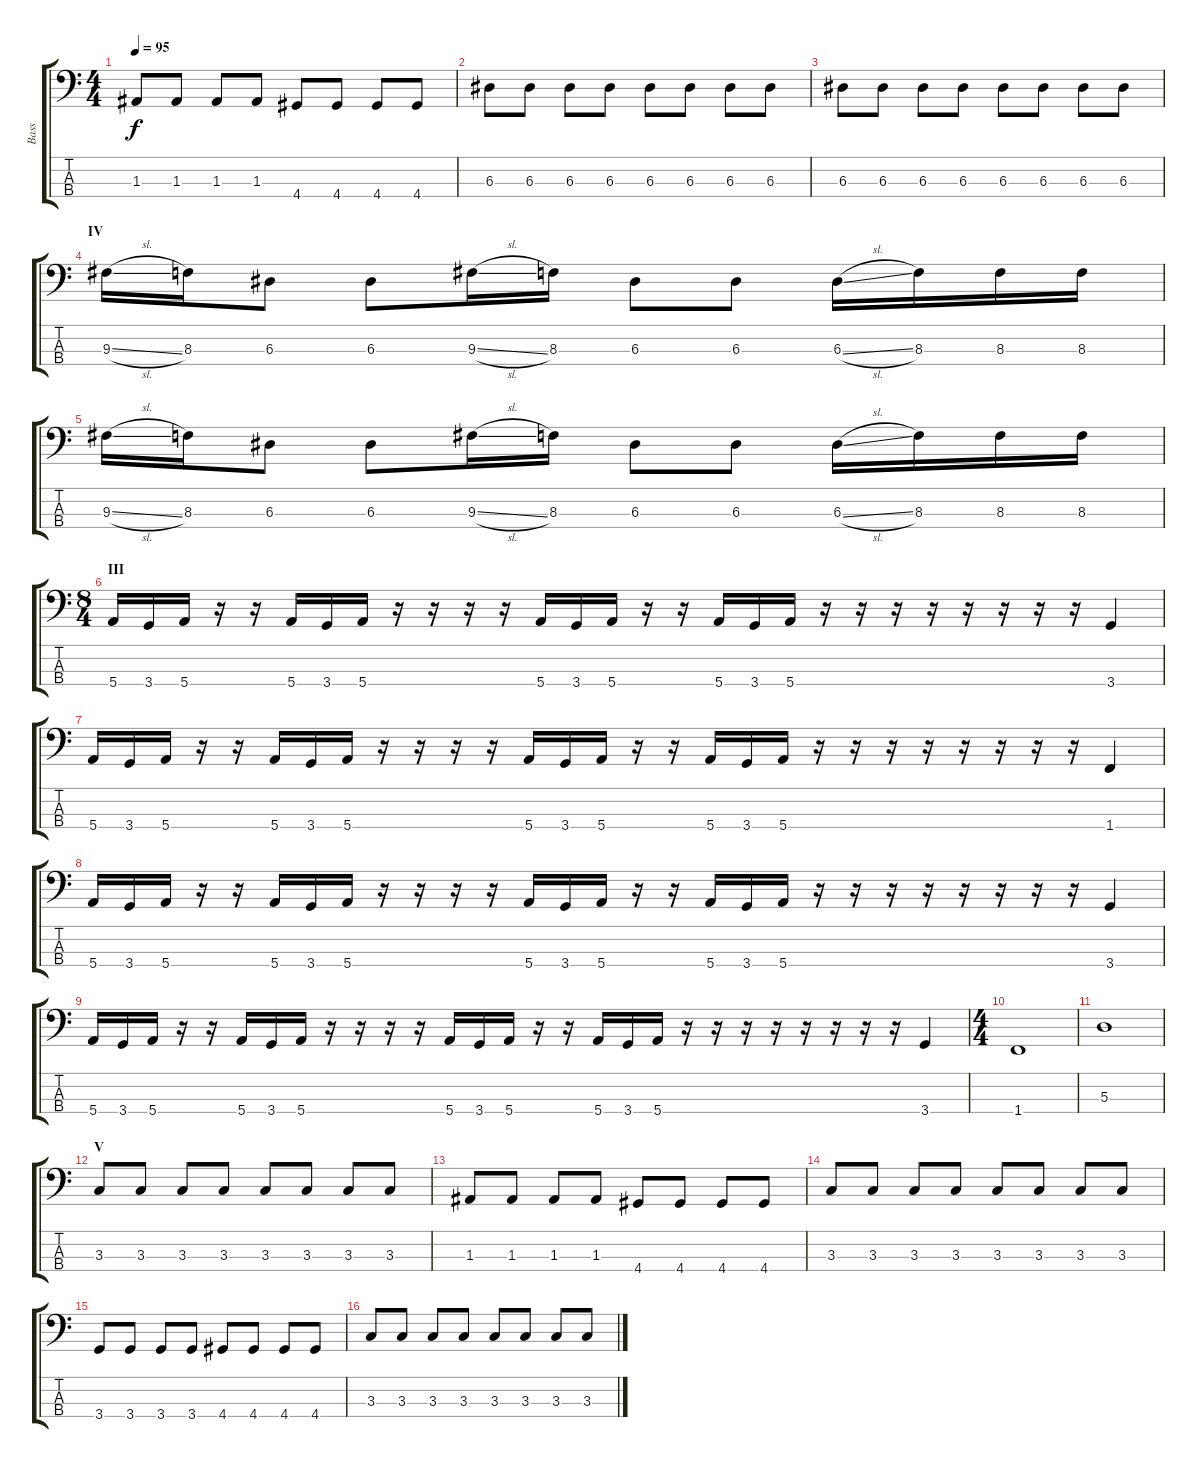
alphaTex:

\track ("Bass" "Bass") {instrument electricbassfinger}
\staff {score tabs}
\tuning (G2 D2 A1 E1) {hide}
\ts (4 4)
\tempo 95
\clef f4
\ks c
1.3.8{dy f} 1.3.8 1.3.8 1.3.8 4.4.8 4.4.8 4.4.8 4.4.8 |
6.3.8 6.3.8 6.3.8 6.3.8 6.3.8 6.3.8 6.3.8 6.3.8 |
6.3.8 6.3.8 6.3.8 6.3.8 6.3.8 6.3.8 6.3.8 6.3.8 |
\section ("" "IV")
9.3{sl}.16 8.3.16 6.3.8 6.3.8 9.3{sl}.16 8.3.16 6.3.8 6.3.8 6.3{sl}.16 8.3.16 8.3.16 8.3.16 |
9.3{sl}.16 8.3.16 6.3.8 6.3.8 9.3{sl}.16 8.3.16 6.3.8 6.3.8 6.3{sl}.16 8.3.16 8.3.16 8.3.16 |
\ts (8 4)
\section ("" "III")
5.4.16 3.4.16 5.4.16 r.16 r.16 5.4.16 3.4.16 5.4.16 r.16 r.16 r.16 r.16 5.4.16 3.4.16 5.4.16 r.16 r.16 5.4.16 3.4.16 5.4.16 r.16 r.16 r.16 r.16 r.16 r.16 r.16 r.16 3.4.4 |
5.4.16 3.4.16 5.4.16 r.16 r.16 5.4.16 3.4.16 5.4.16 r.16 r.16 r.16 r.16 5.4.16 3.4.16 5.4.16 r.16 r.16 5.4.16 3.4.16 5.4.16 r.16 r.16 r.16 r.16 r.16 r.16 r.16 r.16 1.4.4 |
5.4.16 3.4.16 5.4.16 r.16 r.16 5.4.16 3.4.16 5.4.16 r.16 r.16 r.16 r.16 5.4.16 3.4.16 5.4.16 r.16 r.16 5.4.16 3.4.16 5.4.16 r.16 r.16 r.16 r.16 r.16 r.16 r.16 r.16 3.4.4 |
5.4.16 3.4.16 5.4.16 r.16 r.16 5.4.16 3.4.16 5.4.16 r.16 r.16 r.16 r.16 5.4.16 3.4.16 5.4.16 r.16 r.16 5.4.16 3.4.16 5.4.16 r.16 r.16 r.16 r.16 r.16 r.16 r.16 r.16 3.4.4 |
\ts (4 4)
1.4.1 |
5.3.1 |
\section ("" "V")
3.3.8 3.3.8 3.3.8 3.3.8 3.3.8 3.3.8 3.3.8 3.3.8 |
1.3.8 1.3.8 1.3.8 1.3.8 4.4.8 4.4.8 4.4.8 4.4.8 |
3.3.8 3.3.8 3.3.8 3.3.8 3.3.8 3.3.8 3.3.8 3.3.8 |
3.4.8 3.4.8 3.4.8 3.4.8 4.4.8 4.4.8 4.4.8 4.4.8 |
3.3.8 3.3.8 3.3.8 3.3.8 3.3.8 3.3.8 3.3.8 3.3.8
